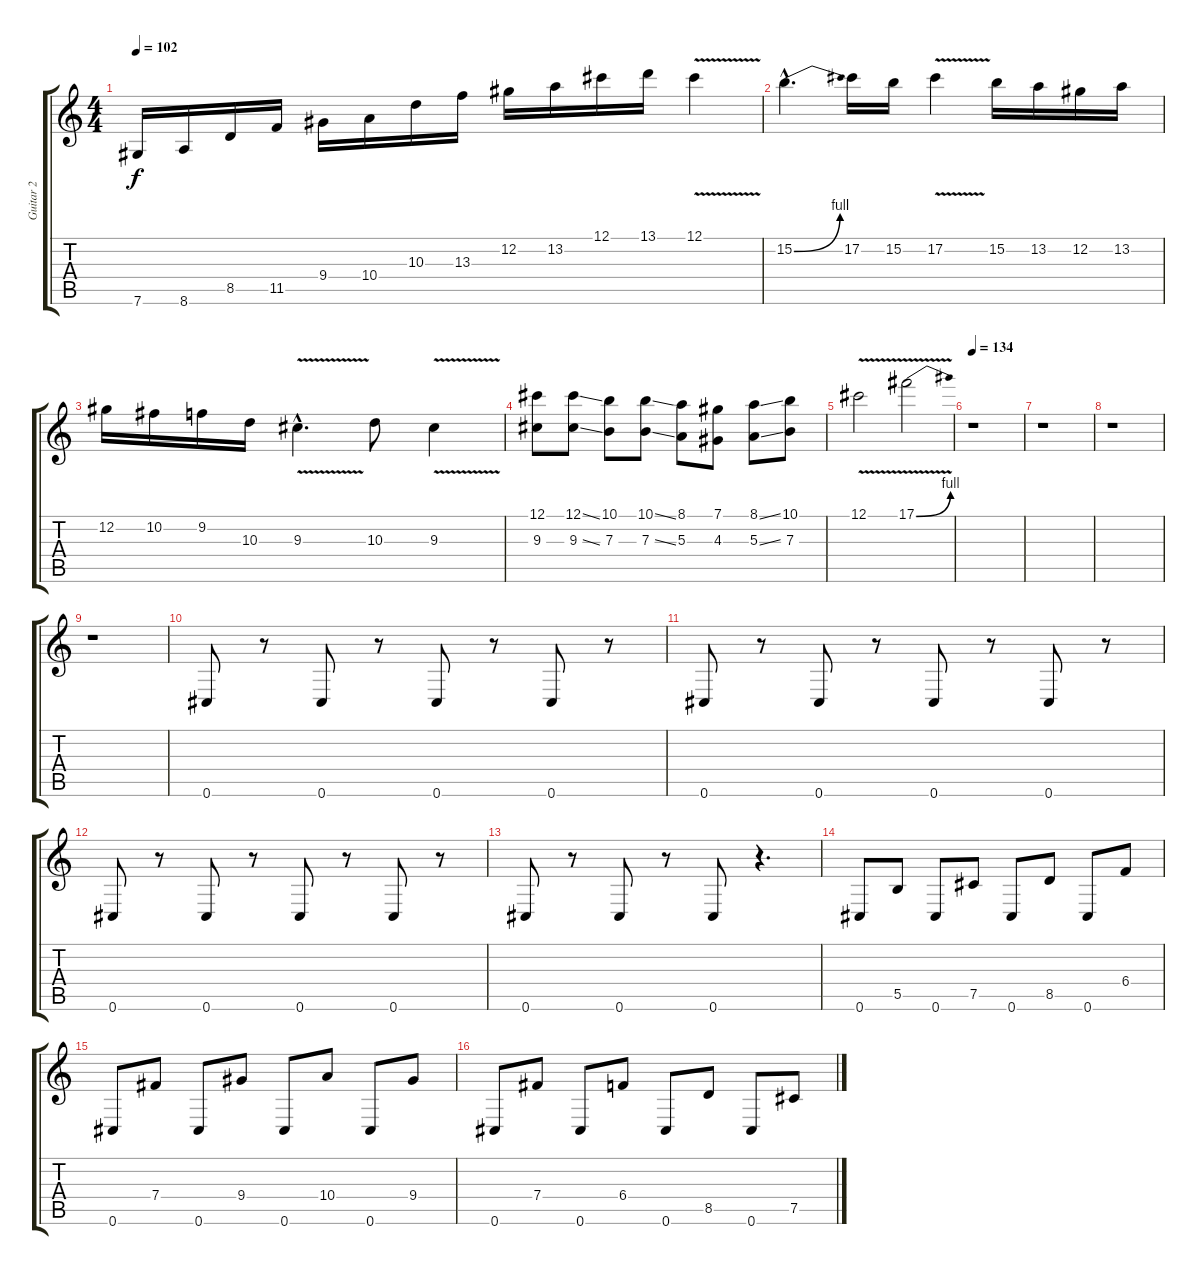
\track ("Guitar 2" "Guitar 2") {instrument distortionguitar}
\staff {score tabs}
\tuning (Db4 Ab3 E3 B2 Gb2 Db2) {hide}
\ts (4 4)
\tempo 102
\clef g2
\ks c
7.6.16{dy f} 8.6.16 8.5.16 11.5.16 9.4.16 10.4.16 10.3.16 13.3.16 12.2.16 13.2.16 12.1.16 13.1.16 12.1{v}.4 |
15.2{be (bend 0 0 60 4) hac}.4{d} 17.2.16 15.2.16 17.2{v}.4 15.2.16 13.2.16 12.2.16 13.2.16 |
12.2.16 10.2.16 9.2.16 10.3.16 9.3{v hac}.4{d} 10.3.8 9.3{v}.4 |
(12.1 9.3).8 (12.1{ss} 9.3{ss}).8 (10.1 7.3).8 (10.1{ss} 7.3{ss}).8 (8.1 5.3).8 (7.1 4.3).8 (8.1{ss} 5.3{ss}).8 (10.1 7.3).8 |
12.1{v}.2 17.1{be (bend 0 0 60 4) v}.2 |
\section ("" "")
\tempo 134
r.1 |
r.1 |
r.1 |
r.1 |
0.6.8 r.8 0.6.8 r.8 0.6.8 r.8 0.6.8 r.8 |
0.6.8 r.8 0.6.8 r.8 0.6.8 r.8 0.6.8 r.8 |
0.6.8 r.8 0.6.8 r.8 0.6.8 r.8 0.6.8 r.8 |
0.6.8 r.8 0.6.8 r.8 0.6.8 r.4{d} |
0.6.8 5.5.8 0.6.8 7.5.8 0.6.8 8.5.8 0.6.8 6.4.8 |
0.6.8 7.4.8 0.6.8 9.4.8 0.6.8 10.4.8 0.6.8 9.4.8 |
0.6.8 7.4.8 0.6.8 6.4.8 0.6.8 8.5.8 0.6.8 7.5.8
